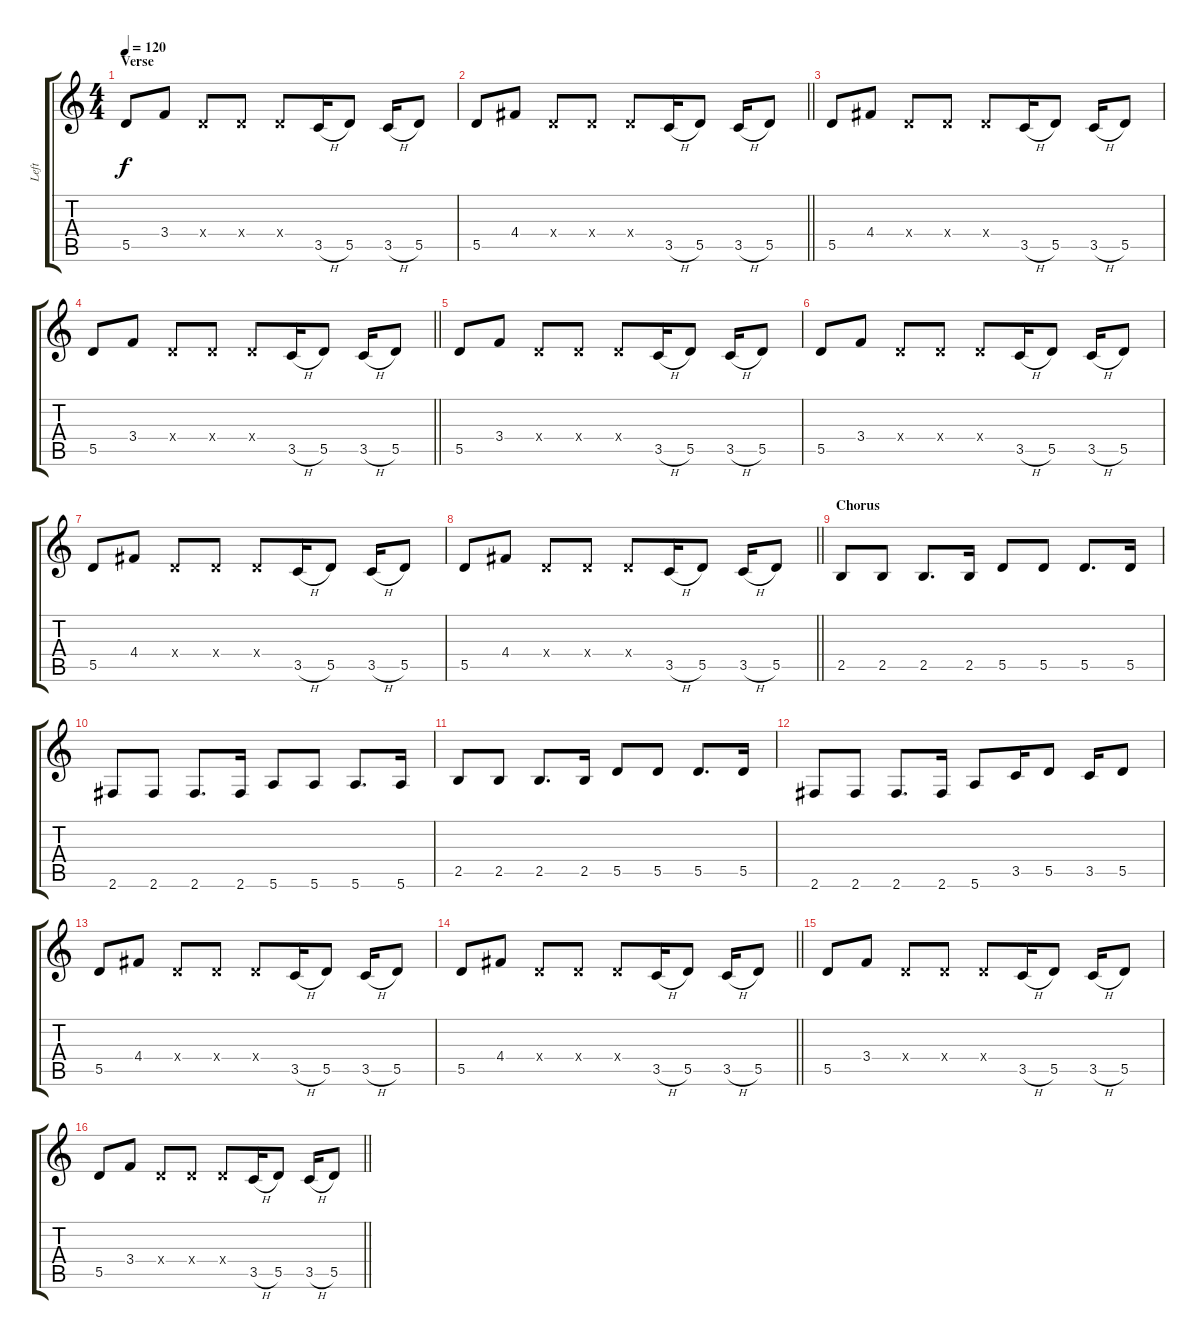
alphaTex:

\track ("Left" "Left") {instrument overdrivenguitar}
\staff {score tabs}
\tuning (E4 B3 G3 D3 A2 E2) {hide}
\ts (4 4)
\section ("" "Verse")
\tempo 120
\clef g2
\ks c
5.5.8{dy f} 3.4.8 0.4{x}.8 0.4{x}.8 0.4{x}.8 3.5{h}.16 5.5.8 3.5{h}.16 5.5.8 |
\barLineRight lightlight
5.5.8 4.4.8 0.4{x}.8 0.4{x}.8 0.4{x}.8 3.5{h}.16 5.5.8 3.5{h}.16 5.5.8 |
5.5.8 4.4.8 0.4{x}.8 0.4{x}.8 0.4{x}.8 3.5{h}.16 5.5.8 3.5{h}.16 5.5.8 |
\barLineRight lightlight
5.5.8 3.4.8 0.4{x}.8 0.4{x}.8 0.4{x}.8 3.5{h}.16 5.5.8 3.5{h}.16 5.5.8 |
5.5.8 3.4.8 0.4{x}.8 0.4{x}.8 0.4{x}.8 3.5{h}.16 5.5.8 3.5{h}.16 5.5.8 |
5.5.8 3.4.8 0.4{x}.8 0.4{x}.8 0.4{x}.8 3.5{h}.16 5.5.8 3.5{h}.16 5.5.8 |
5.5.8 4.4.8 0.4{x}.8 0.4{x}.8 0.4{x}.8 3.5{h}.16 5.5.8 3.5{h}.16 5.5.8 |
\barLineRight lightlight
5.5.8 4.4.8 0.4{x}.8 0.4{x}.8 0.4{x}.8 3.5{h}.16 5.5.8 3.5{h}.16 5.5.8 |
\section ("" "Chorus")
2.5.8 2.5.8 2.5.8{d} 2.5.16 5.5.8 5.5.8 5.5.8{d} 5.5.16 |
2.6.8 2.6.8 2.6.8{d} 2.6.16 5.6.8 5.6.8 5.6.8{d} 5.6.16 |
2.5.8 2.5.8 2.5.8{d} 2.5.16 5.5.8 5.5.8 5.5.8{d} 5.5.16 |
2.6.8 2.6.8 2.6.8{d} 2.6.16 5.6.8 3.5.16 5.5.8 3.5.16 5.5.8 |
5.5.8 4.4.8 0.4{x}.8 0.4{x}.8 0.4{x}.8 3.5{h}.16 5.5.8 3.5{h}.16 5.5.8 |
\barLineRight lightlight
5.5.8 4.4.8 0.4{x}.8 0.4{x}.8 0.4{x}.8 3.5{h}.16 5.5.8 3.5{h}.16 5.5.8 |
5.5.8 3.4.8 0.4{x}.8 0.4{x}.8 0.4{x}.8 3.5{h}.16 5.5.8 3.5{h}.16 5.5.8 |
\barLineRight lightlight
5.5.8 3.4.8 0.4{x}.8 0.4{x}.8 0.4{x}.8 3.5{h}.16 5.5.8 3.5{h}.16 5.5.8
